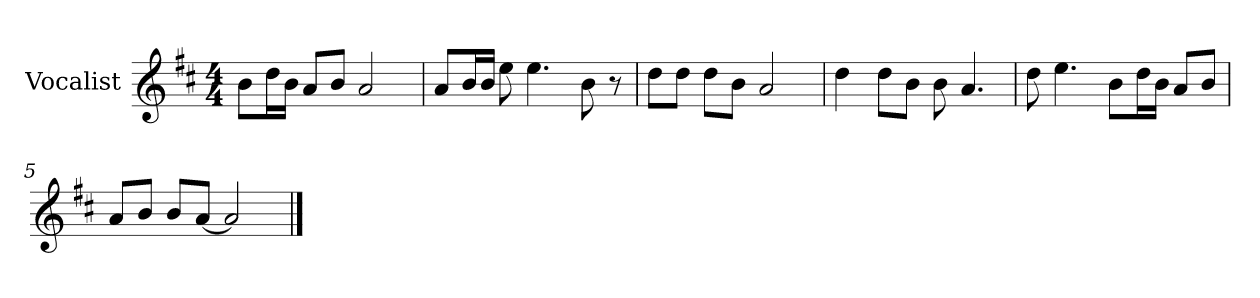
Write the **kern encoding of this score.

**kern
*part1
*staff1
*I"Vocalist
*k[f#c#]
*D:
*M4/4
=
8bL
16ddL
16bJJ
8aL
8bJ
2a
=1
8aL
16bL
16bJJ
8ee
4.ee
8b
8r
=2
8ddL
8ddJ
8ddL
8bJ
2a
=3
4dd
8ddL
8bJ
8b
4.a
=4
8dd
4.ee
8bL
16ddL
16bJJ
8aL
8bJ
=5
8aL
8bJ
8bL
[8aJ
2a]
==
*-
